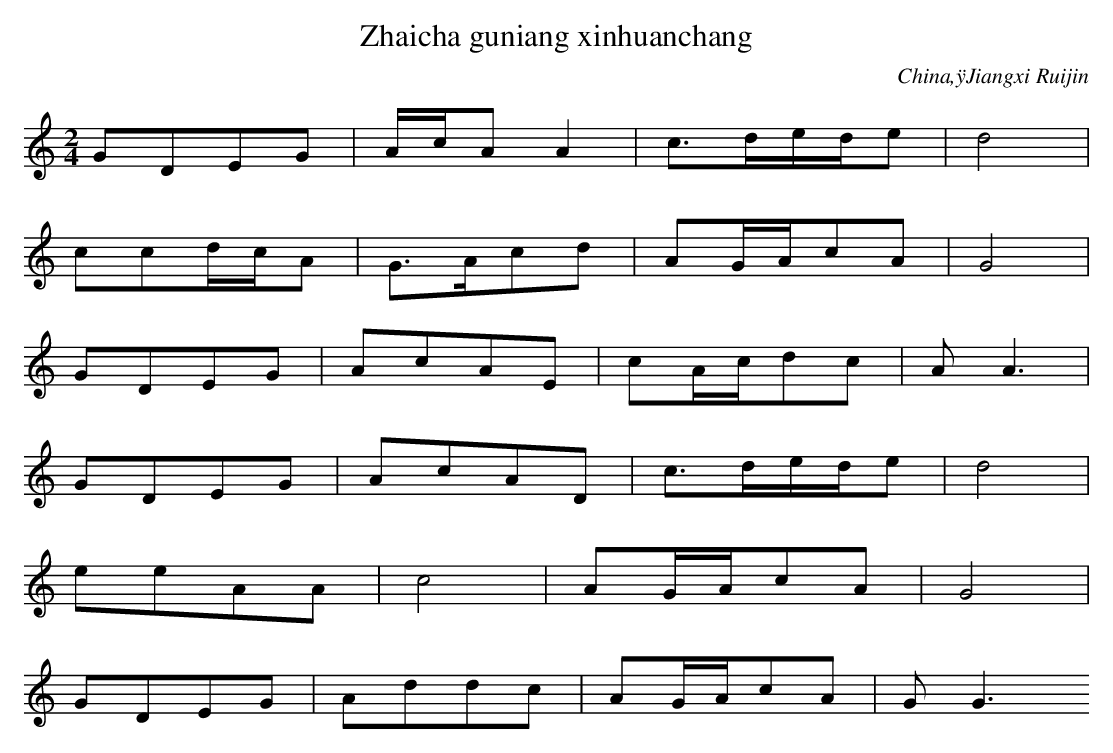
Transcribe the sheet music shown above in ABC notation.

X:1
T: Zhaicha guniang xinhuanchang
O: China,ÿJiangxi Ruijin
M: 2/4
L: 1/16
K: C
G2D2E2G2 | AcA2A4 | c3dede2 | d8 |
c2c2dcA2 | G3Ac2d2 | A2GAc2A2 | G8 |
G2D2E2G2 | A2c2A2E2 | c2Acd2c2 | A2A6 |
G2D2E2G2 | A2c2A2D2 | c3dede2 | d8 |
e2e2A2A2 | c8 | A2GAc2A2 | G8 |
G2D2E2G2 | A2d2d2c2 | A2GAc2A2 | G2G6
